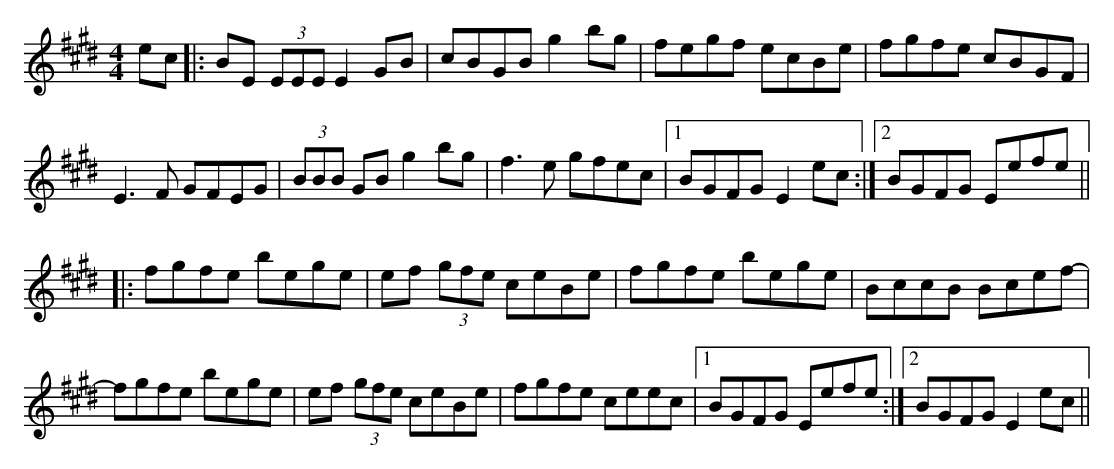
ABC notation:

X:1
M:4/4
K:E
ec|:BE (3EEE E2GB|cBGB g2bg|fegf ecBe|fgfe cBGF|
E3F GFEG|(3BBB GB g2bg|f3e gfec|1 BGFG E2ec:|2 BGFG Eefe||
|:fgfe bege|ef (3gfe ceBe|fgfe bege|BccB Bcef-|
fgfe bege|ef (3gfe ceBe|fgfe ceec|1 BGFG Eefe:|2 BGFG E2ec||
